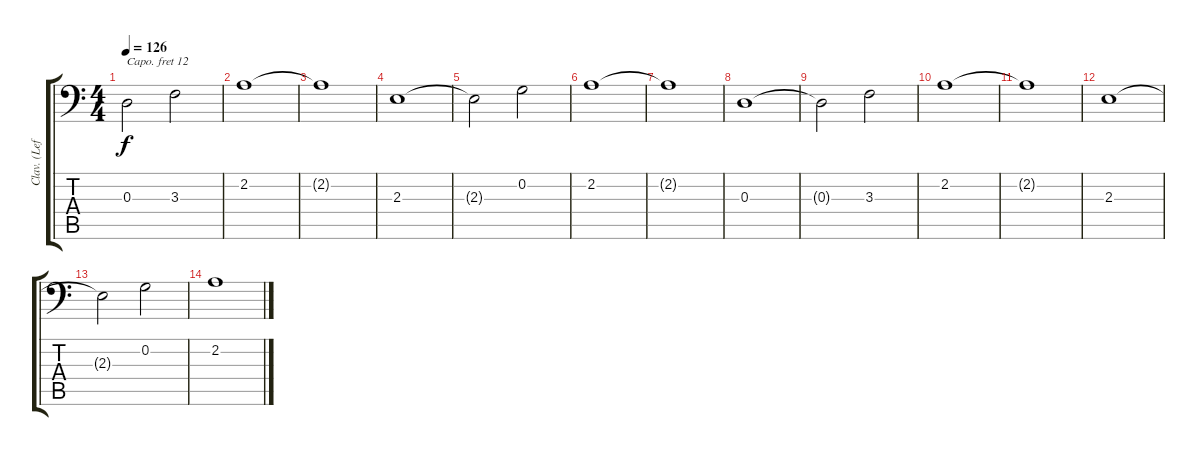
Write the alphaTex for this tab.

\track ("Clav. (Left Hand)" "Clav. (Lef") {instrument clavinet}
\staff {score tabs}
\capo 12
\tuning (C3 G2 D2 A1 E1 B0) {hide}
\ts (4 4)
\tempo 126
\clef f4
\ks c
0.3{t}.2{dy f} 3.3.2 |
2.2.1 |
2.2{t}.1 |
2.3.1 |
2.3{t}.2 0.2.2 |
2.2.1 |
2.2{t}.1 |
0.3.1 |
0.3{t}.2 3.3.2 |
2.2.1 |
2.2{t}.1 |
2.3.1 |
2.3{t}.2 0.2.2 |
2.2.1
